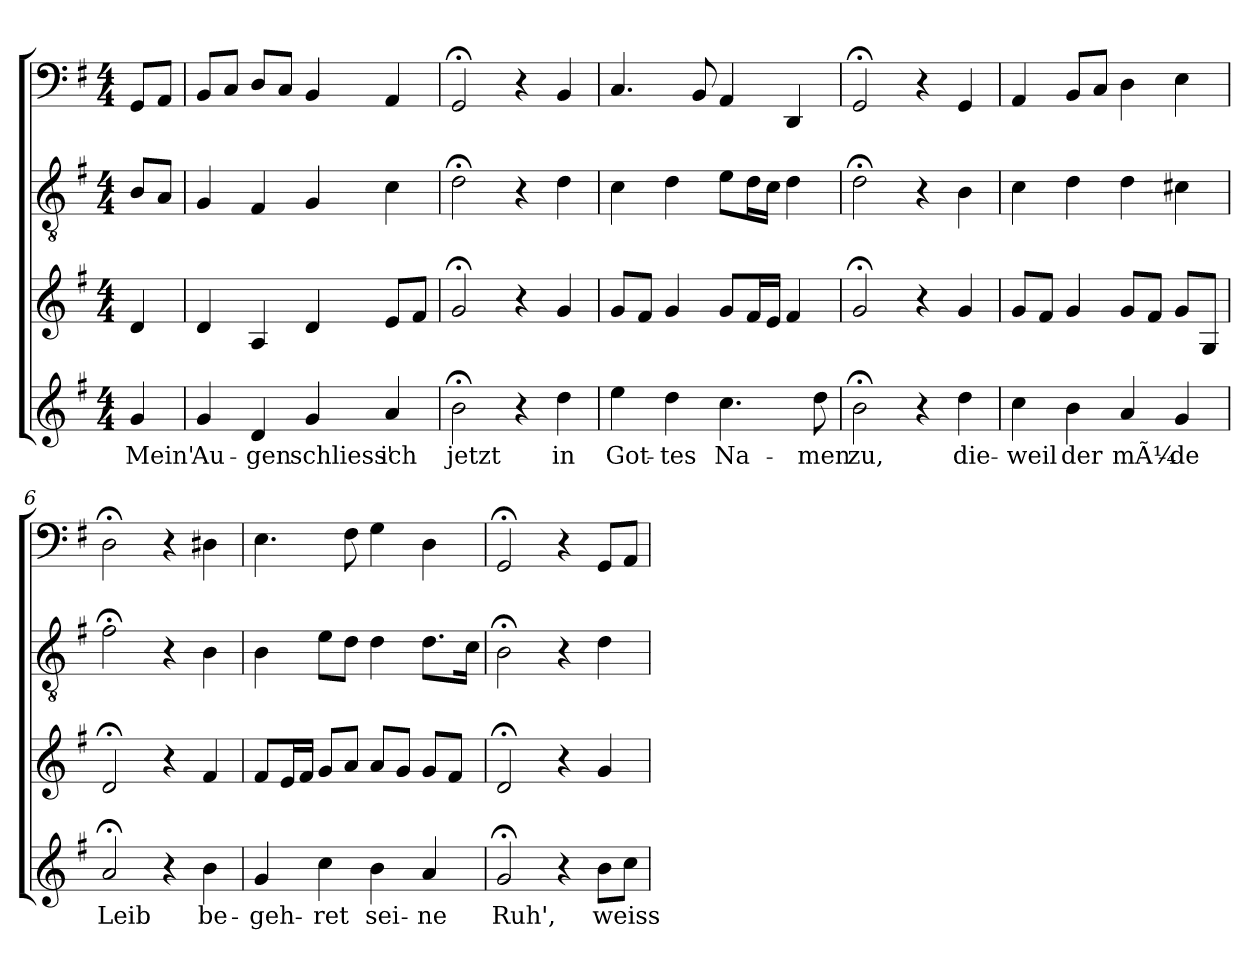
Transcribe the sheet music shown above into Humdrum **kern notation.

**kern	**text	**kern	**kern	**kern
*part4	*part4	*part3	*part2	*part1
*staff4	*staff4	*staff3	*staff2	*staff1
*clefG2	*	*clefG2	*clefGv2	*clefF4
*k[f#]	*	*k[f#]	*k[f#]	*k[f#]
*G:	*	*G:	*G:	*G:
*M4/4	*	*M4/4	*M4/4	*M4/4
=	=	=	=	=
4g	Mein'	4d	8BL	8GGL
.	.	.	8AJ	8AAJ
=1	=1	=1	=1	=1
4g	Au-	4d	4G	8BBL
.	.	.	.	8CJ
4d	-gen	4A	4F#	8DL
.	.	.	.	8CJ
4g	schliess'	4d	4G	4BB
4a	ich	8eL	4c	4AA
.	.	8f#J	.	.
=2	=2	=2	=2	=2
2b;<	jetzt	2g;<	2d;<	2GG;<
4r	.	4r	4r	4r
4dd	in	4g	4d	4BB
=3	=3	=3	=3	=3
4ee	Got-	8gL	4c	4.C
.	.	8f#J	.	.
4dd	-tes	4g	4d	.
.	.	.	.	8BB
4.cc	Na-	8gL	8eL	4AA
.	.	16f#L	16dL	.
.	.	16eJJ	16cJJ	.
.	.	4f#	4d	4DD
8dd	-men	.	.	.
=4	=4	=4	=4	=4
2b;<	zu,	2g;<	2d;<	2GG;<
4r	.	4r	4r	4r
4dd	die-	4g	4B	4GG
=5	=5	=5	=5	=5
4cc	-weil	8gL	4c	4AA
.	.	8f#J	.	.
4b	der	4g	4d	8BBL
.	.	.	.	8CJ
4a	mÃ¼-	8gL	4d	4D
.	.	8f#J	.	.
4g	-de	8gL	4c#X	4E
.	.	8GJ	.	.
=6	=6	=6	=6	=6
2a;<	Leib	2d;<	2f#;<	2D;<
4r	.	4r	4r	4r
4b	be-	4f#	4B	4D#X
=7	=7	=7	=7	=7
4g	-geh-	8f#L	4B	4.E
.	.	16eL	.	.
.	.	16f#JJ	.	.
4cc	-ret	8gL	8eL	.
.	.	8aJ	8dJ	8F#
4b	sei-	8aL	4d	4G
.	.	8gJ	.	.
4a	-ne	8gL	8.dL	4D
.	.	8f#J	.	.
.	.	.	16cJk	.
=8	=8	=8	=8	=8
2g;<	Ruh',	2d;<	2B;<	2GG;<
4r	.	4r	4r	4r
8bL	weiss	4g	4d	8GGL
8ccJ	.	.	.	8AAJ
=	=	=	=	=
*-	*-	*-	*-	*-
